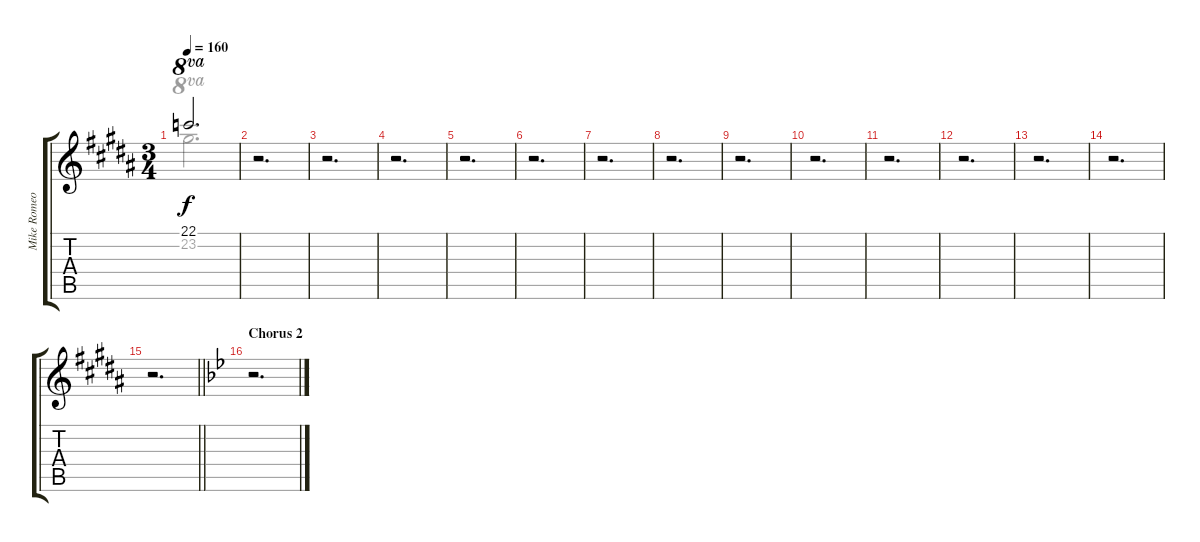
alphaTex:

\track ("Mike Romeo (lead guitar)" "Mike Romeo") {instrument overdrivenguitar}
\staff {score tabs}
\tuning (D4 A3 F3 C3 G2 D2) {hide}
\voice
\ts (3 4)
\tempo 160
\clef g2
\ks g#minor
22.1{t}.2{d ot 8va dy f} |
r.2{d} |
r.2{d} |
r.2{d} |
r.2{d} |
r.2{d} |
r.2{d} |
r.2{d} |
r.2{d} |
r.2{d} |
r.2{d} |
r.2{d} |
r.2{d} |
r.2{d} |
\barLineRight lightlight
r.2{d} |
\section ("" "Chorus 2")
\ks gminor
r.2{d}
\voice
\clef g2
\ottava regular
\simile none
\ks g#minor
23.2{t}.2{d ot 8va dy f} |
|
|
|
|
|
|
|
|
|
|
|
|
|
\barLineRight lightlight
|
\ks gminor
